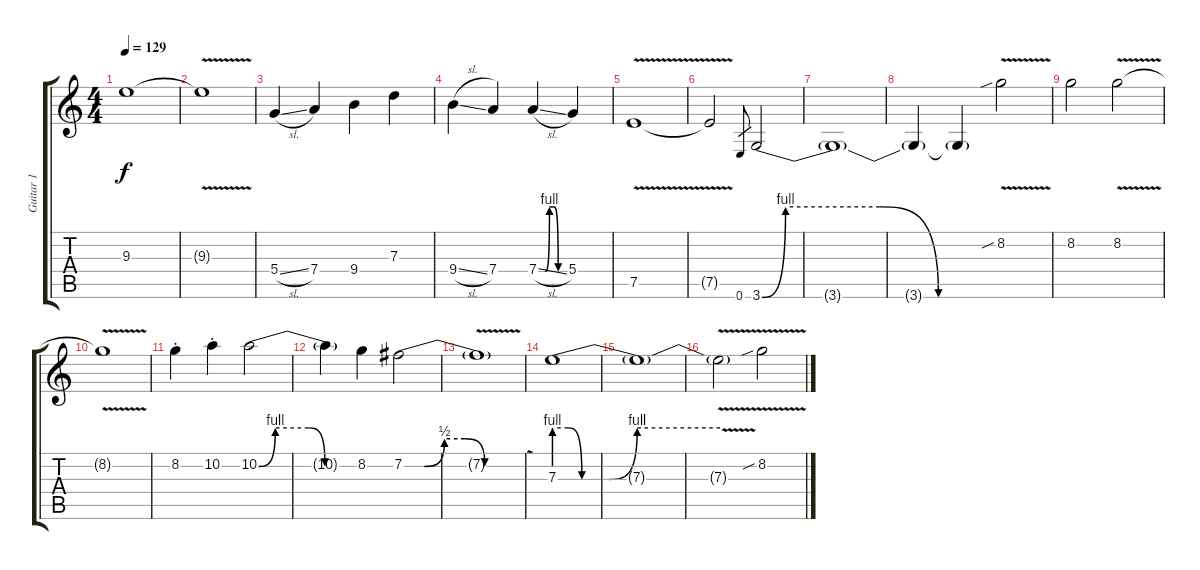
\track ("Guitar 1" "Guitar 1") {instrument overdrivenguitar}
\staff {score tabs}
\tuning (E4 B3 G3 D3 A2 E2) {hide}
\ts (4 4)
\tempo 129
\clef g2
\ks c
9.3{t}.1{dy f} |
9.3{v t}.1 |
5.4{sl}.4 7.4.4 9.4.4 7.3.4 |
9.4{sl}.4 7.4.4 7.4{be (custom 0 0 15 0 25 4 35 4 45 0 60 0) sl}.4 5.4.4 |
7.5{v}.1 |
7.5{t}.2 0.6.8{gr} 3.6{be (custom 0 0 6 4 30 4 45 0 60 0)}.2 |
3.6{t}.1 |
3.6{t}.4 3.6{t}.4 8.2{v sib}.2{balance 14} |
8.2.2 8.2{v}.2 |
8.2{t}.1 |
8.2{st}.4 10.2{st}.4 10.2{be (custom 0 0 10 4 30 4 40 0 60 0)}.2 |
10.2{t}.4 8.2.4 7.2{be (custom 0 0 10 0 20 2 30 2 40 0 60 0)}.2 |
7.2{v t}.1 |
7.3{be (custom 0 4 5 4 10 0 20 0 30 4 60 4)}.1 |
7.3{t}.1 |
7.3{v t}.2 8.2{v sib}.2
